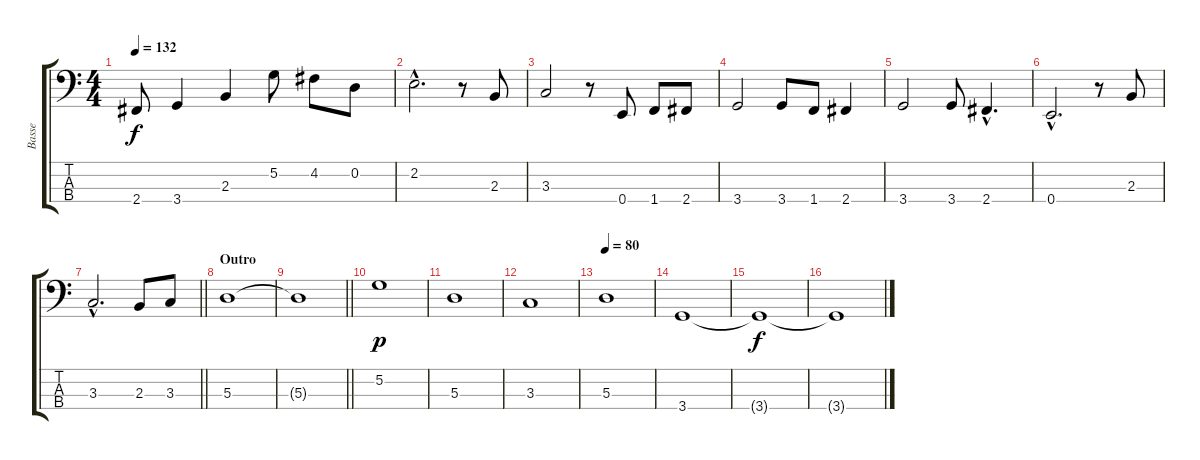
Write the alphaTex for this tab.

\track ("Basse" "Basse") {instrument electricbassfinger}
\staff {score tabs}
\tuning (G2 D2 A1 E1) {hide}
\ts (4 4)
\tempo 132
\clef f4
\ks c
2.4{t}.8{dy f} 3.4.4 2.3.4 5.2.8 4.2.8 0.2.8 |
2.2{hac}.2{d} r.8 2.3.8 |
3.3.2 r.8 0.4.8 1.4.8 2.4.8 |
3.4.2 3.4.8 1.4.8 2.4.4 |
3.4.2 3.4.8 2.4{hac}.4{d} |
0.4{hac}.2{d} r.8 2.3.8 |
\barLineRight lightlight
3.3{hac}.2{d} 2.3.8 3.3.8 |
\section ("" "Outro")
5.3.1 |
\barLineRight lightlight
5.3{t}.1 |
5.2.1{dy p} |
5.3.1 |
3.3.1 |
\tempo 80
5.3.1 |
3.4.1 |
3.4{t}.1{dy f} |
3.4{t}.1
